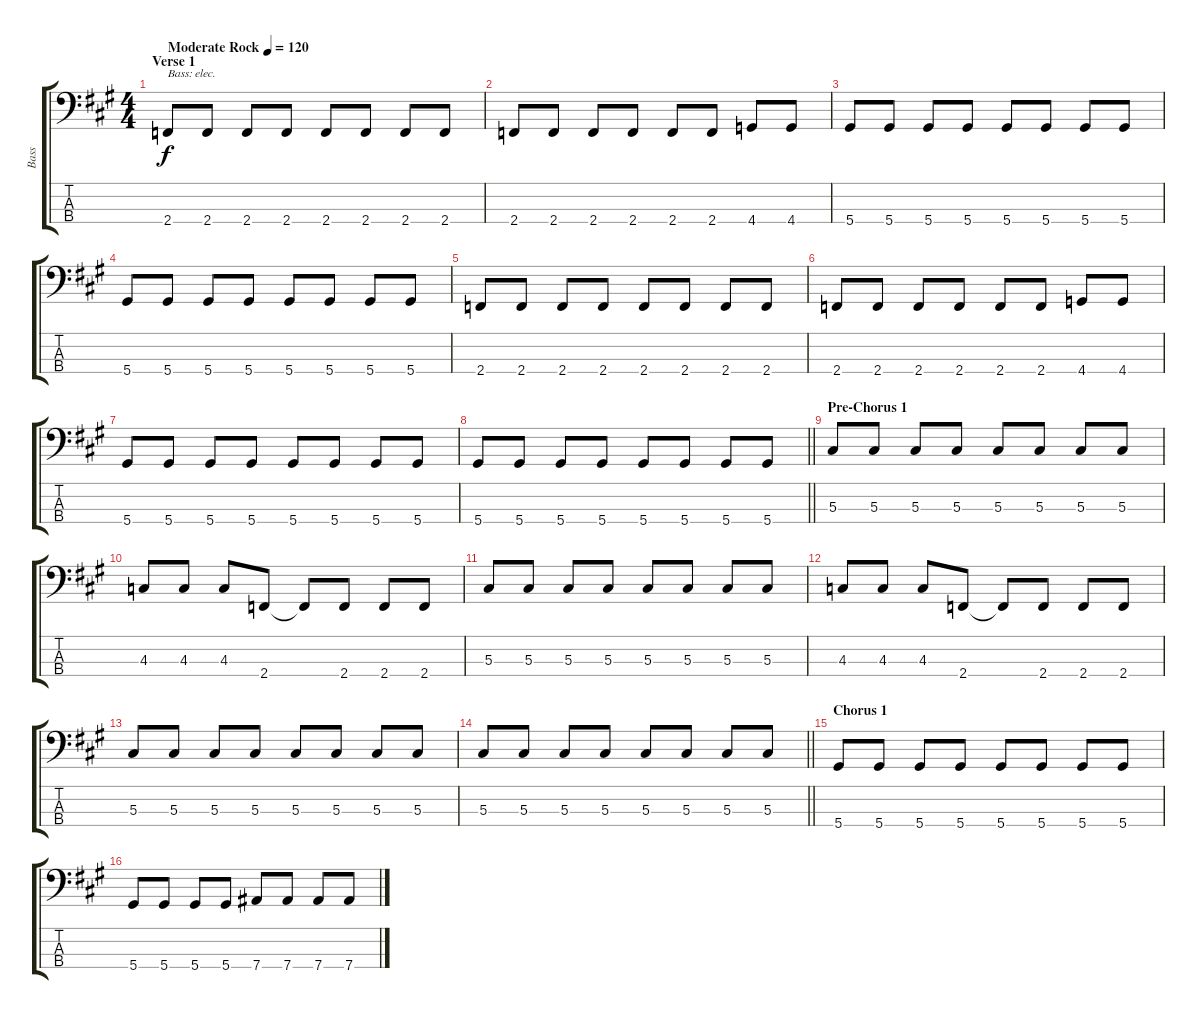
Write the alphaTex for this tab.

\track ("Bass" "Bass") {instrument electricbassfinger}
\staff {score tabs}
\tuning (Gb2 Db2 Ab1 Eb1) {hide}
\ts (4 4)
\section ("" "Verse 1")
\tempo (120 "Moderate Rock")
\clef f4
\ks a
2.4.8{txt "Bass: elec." dy f instrument electricbassfinger} 2.4.8 2.4.8 2.4.8 2.4.8 2.4.8 2.4.8 2.4.8 |
2.4.8 2.4.8 2.4.8 2.4.8 2.4.8 2.4.8 4.4.8 4.4.8 |
5.4.8 5.4.8 5.4.8 5.4.8 5.4.8 5.4.8 5.4.8 5.4.8 |
5.4.8 5.4.8 5.4.8 5.4.8 5.4.8 5.4.8 5.4.8 5.4.8 |
2.4.8 2.4.8 2.4.8 2.4.8 2.4.8 2.4.8 2.4.8 2.4.8 |
2.4.8 2.4.8 2.4.8 2.4.8 2.4.8 2.4.8 4.4.8 4.4.8 |
5.4.8 5.4.8 5.4.8 5.4.8 5.4.8 5.4.8 5.4.8 5.4.8 |
\barLineRight lightlight
5.4.8 5.4.8 5.4.8 5.4.8 5.4.8 5.4.8 5.4.8 5.4.8 |
\section ("" "Pre-Chorus 1")
5.3.8 5.3.8 5.3.8 5.3.8 5.3.8 5.3.8 5.3.8 5.3.8 |
4.3.8 4.3.8 4.3.8 2.4.8 2.4{t}.8 2.4.8 2.4.8 2.4.8 |
5.3.8 5.3.8 5.3.8 5.3.8 5.3.8 5.3.8 5.3.8 5.3.8 |
4.3.8 4.3.8 4.3.8 2.4.8 2.4{t}.8 2.4.8 2.4.8 2.4.8 |
5.3.8 5.3.8 5.3.8 5.3.8 5.3.8 5.3.8 5.3.8 5.3.8 |
\barLineRight lightlight
5.3.8 5.3.8 5.3.8 5.3.8 5.3.8 5.3.8 5.3.8 5.3.8 |
\section ("" "Chorus 1")
5.4.8 5.4.8 5.4.8 5.4.8 5.4.8 5.4.8 5.4.8 5.4.8 |
5.4.8 5.4.8 5.4.8 5.4.8 7.4.8 7.4.8 7.4.8 7.4.8
